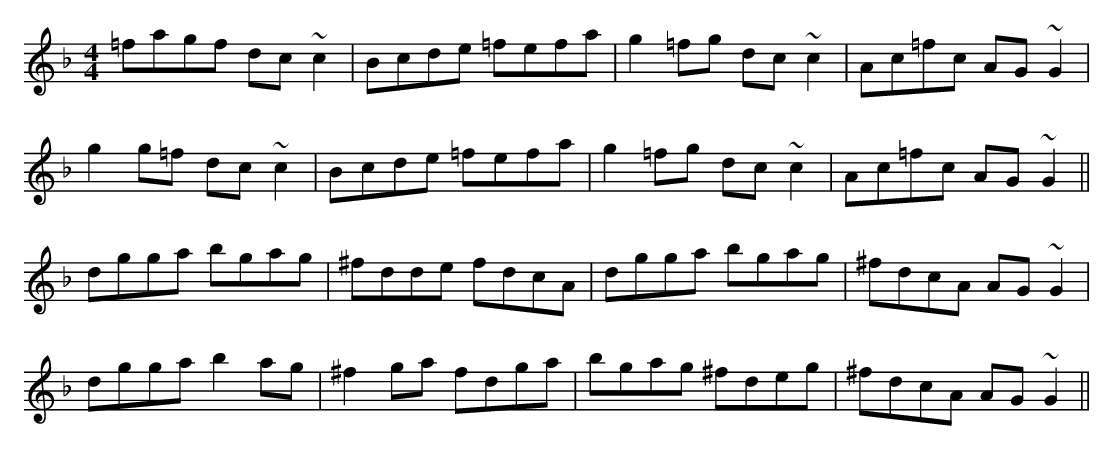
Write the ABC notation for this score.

X:1
M:4/4
K:Gdor
=fagf dc~c2|Bcde =fefa|g2=fg dc~c2|Ac=fc AG~G2|
g2g=f dc~c2|Bcde =fefa|g2=fg dc~c2|Ac=fc AG~G2||
dgga bgag|^fdde fdcA|dgga bgag|^fdcA AG~G2|
dgga b2ag|^f2ga fdga|bgag ^fdeg|^fdcA AG~G2||
